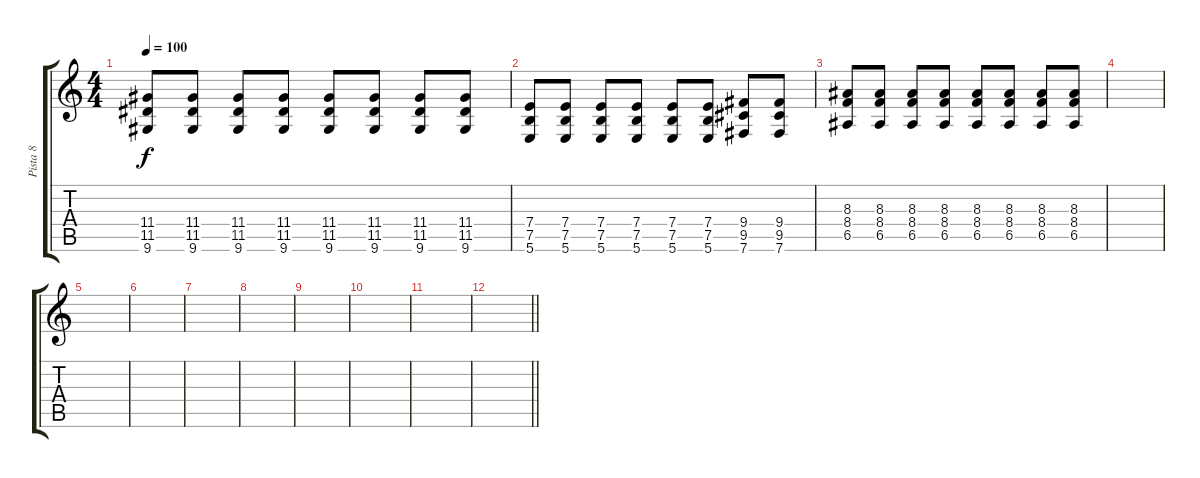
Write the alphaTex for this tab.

\track ("Pista 8" "Pista 8") {instrument distortionguitar}
\staff {score tabs}
\tuning (B3 Gb3 D3 A2 E2 B1) {hide}
\ts (4 4)
\tempo 100
\clef g2
\ks c
(11.4 11.5 9.6).8{dy f} (11.4 11.5 9.6).8 (11.4 11.5 9.6).8 (11.4 11.5 9.6).8 (11.4 11.5 9.6).8 (11.4 11.5 9.6).8 (11.4 11.5 9.6).8 (11.4 11.5 9.6).8 |
(7.4 7.5 5.6).8 (7.4 7.5 5.6).8 (7.4 7.5 5.6).8 (7.4 7.5 5.6).8 (7.4 7.5 5.6).8 (7.4 7.5 5.6).8 (9.4 9.5 7.6).8 (9.4 9.5 7.6).8 |
(8.3 8.4 6.5).8 (8.3 8.4 6.5).8 (8.3 8.4 6.5).8 (8.3 8.4 6.5).8 (8.3 8.4 6.5).8 (8.3 8.4 6.5).8 (8.3 8.4 6.5).8 (8.3 8.4 6.5).8 |
|
|
|
|
|
|
|
|
\barLineRight lightlight
